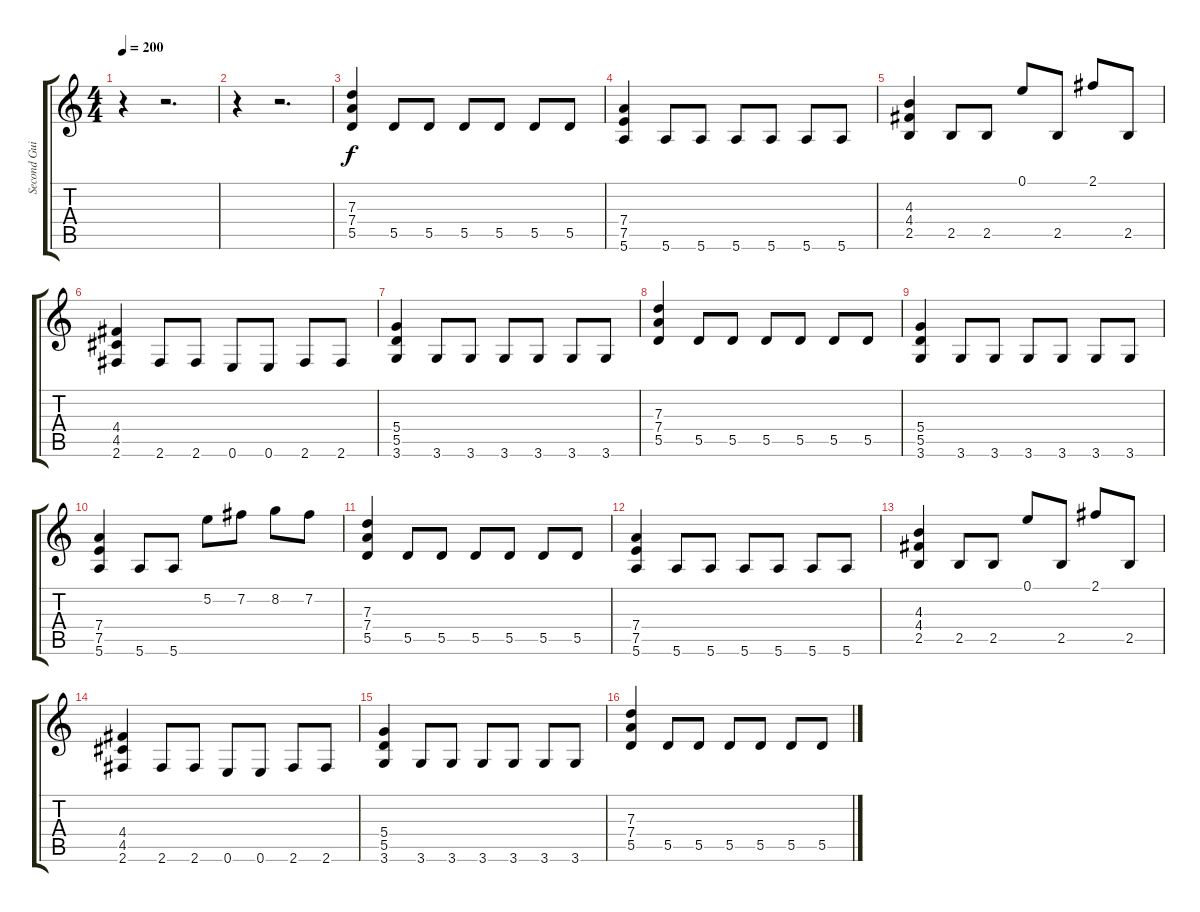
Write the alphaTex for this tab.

\track ("Second Guitar" "Second Gui") {instrument overdrivenguitar}
\staff {score tabs}
\tuning (E4 B3 G3 D3 A2 E2) {hide}
\ts (4 4)
\tempo 200
\clef g2
\ks c
r.4{dy f} r.2{d} |
r.4 r.2{d} |
(7.3 7.4 5.5).4 5.5.8 5.5.8 5.5.8 5.5.8 5.5.8 5.5.8 |
(7.4 7.5 5.6).4 5.6.8 5.6.8 5.6.8 5.6.8 5.6.8 5.6.8 |
(4.3 4.4 2.5).4 2.5.8 2.5.8 0.1.8 2.5.8 2.1.8 2.5.8 |
(4.4 4.5 2.6).4 2.6.8 2.6.8 0.6.8 0.6.8 2.6.8 2.6.8 |
(5.4 5.5 3.6).4 3.6.8 3.6.8 3.6.8 3.6.8 3.6.8 3.6.8 |
(7.3 7.4 5.5).4 5.5.8 5.5.8 5.5.8 5.5.8 5.5.8 5.5.8 |
(5.4 5.5 3.6).4 3.6.8 3.6.8 3.6.8 3.6.8 3.6.8 3.6.8 |
(7.4 7.5 5.6).4 5.6.8 5.6.8 5.2.8 7.2.8 8.2.8 7.2.8 |
(7.3 7.4 5.5).4 5.5.8 5.5.8 5.5.8 5.5.8 5.5.8 5.5.8 |
(7.4 7.5 5.6).4 5.6.8 5.6.8 5.6.8 5.6.8 5.6.8 5.6.8 |
(4.3 4.4 2.5).4 2.5.8 2.5.8 0.1.8 2.5.8 2.1.8 2.5.8 |
(4.4 4.5 2.6).4 2.6.8 2.6.8 0.6.8 0.6.8 2.6.8 2.6.8 |
(5.4 5.5 3.6).4 3.6.8 3.6.8 3.6.8 3.6.8 3.6.8 3.6.8 |
(7.3 7.4 5.5).4 5.5.8 5.5.8 5.5.8 5.5.8 5.5.8 5.5.8
